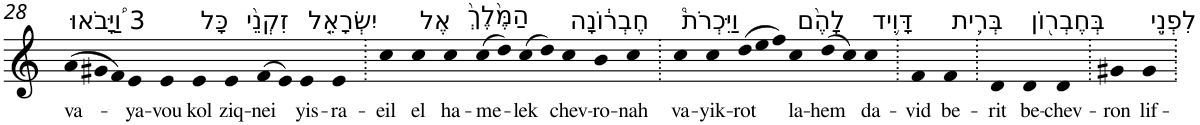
**kern	**text
*part1	*part1
*staff1	*staff1
*I"Piano	*
*I'Pno	*
!!LO:PB:g=z
*clefG2	*
*k[]	*
*Xtuplet	*
=28	=28
!LO:TX:a:t=3 וַ֠יָּבֹאוּ	!
!	!LO:LY:b
(>12a	va-
12g#X	.
12f)	.
!	!LO:LY:b
4e	-ya-
!	!LO:LY:b
4e	-vou
!LO:TX:a:t=כָּל	!
!	!LO:LY:b
4e	kol
!LO:TX:a:t=זִקְנֵ֨י	!
!	!LO:LY:b
4e	ziq-
!	!LO:LY:b
(>8f	-nei
8e)	.
!LO:TX:a:t=יִשְׂרָאֵ֤ל	!
!	!LO:LY:b
4e	yis-
!	!LO:LY:b
4e	-ra-
=29.	=29.
!	!LO:LY:b
4cc	-eil
!LO:TX:a:t=אֶל	!
!	!LO:LY:b
4cc	el
!LO:TX:a:t=הַמֶּ֙לֶךְ֙	!
!	!LO:LY:b
4cc	ha-
!	!LO:LY:b
(>8cc	-me-
8dd)	.
!	!LO:LY:b
(>8cc	-lek
8dd)	.
!LO:TX:a:t=חֶבְר֔וֹנָה	!
!	!LO:LY:b
4cc	chev-
!	!LO:LY:b
4b	-ro-
!	!LO:LY:b
4cc	-nah
=30.	=30.
!LO:TX:a:t=וַיִּכְרֹת֩	!
!	!LO:LY:b
4cc	va-
!	!LO:LY:b
4cc	-yik-
!	!LO:LY:b
(>12dd	-rot
12ee	.
12ff)	.
!LO:TX:a:t=לָהֶ֨ם	!
!	!LO:LY:b
4cc	la-
!	!LO:LY:b
(>8dd	-hem
8cc)	.
!LO:TX:a:t=דָּוִ֥יד	!
!	!LO:LY:b
4cc	da-
=31.	=31.
!	!LO:LY:b
4f	-vid
!LO:TX:a:t=בְּרִ֛ית	!
!	!LO:LY:b
4f	be-
=32.	=32.
!	!LO:LY:b
4d	-rit
!LO:TX:a:t=בְּחֶבְר֖וֹן	!
!	!LO:LY:b
4d	be-
!	!LO:LY:b
4d	-chev-
=33.	=33.
!	!LO:LY:b
4g#X	-ron
!LO:TX:a:t=לִפְנֵ֣י	!
!	!LO:LY:b
4g#	lif-
=.	=.
*-	*-
